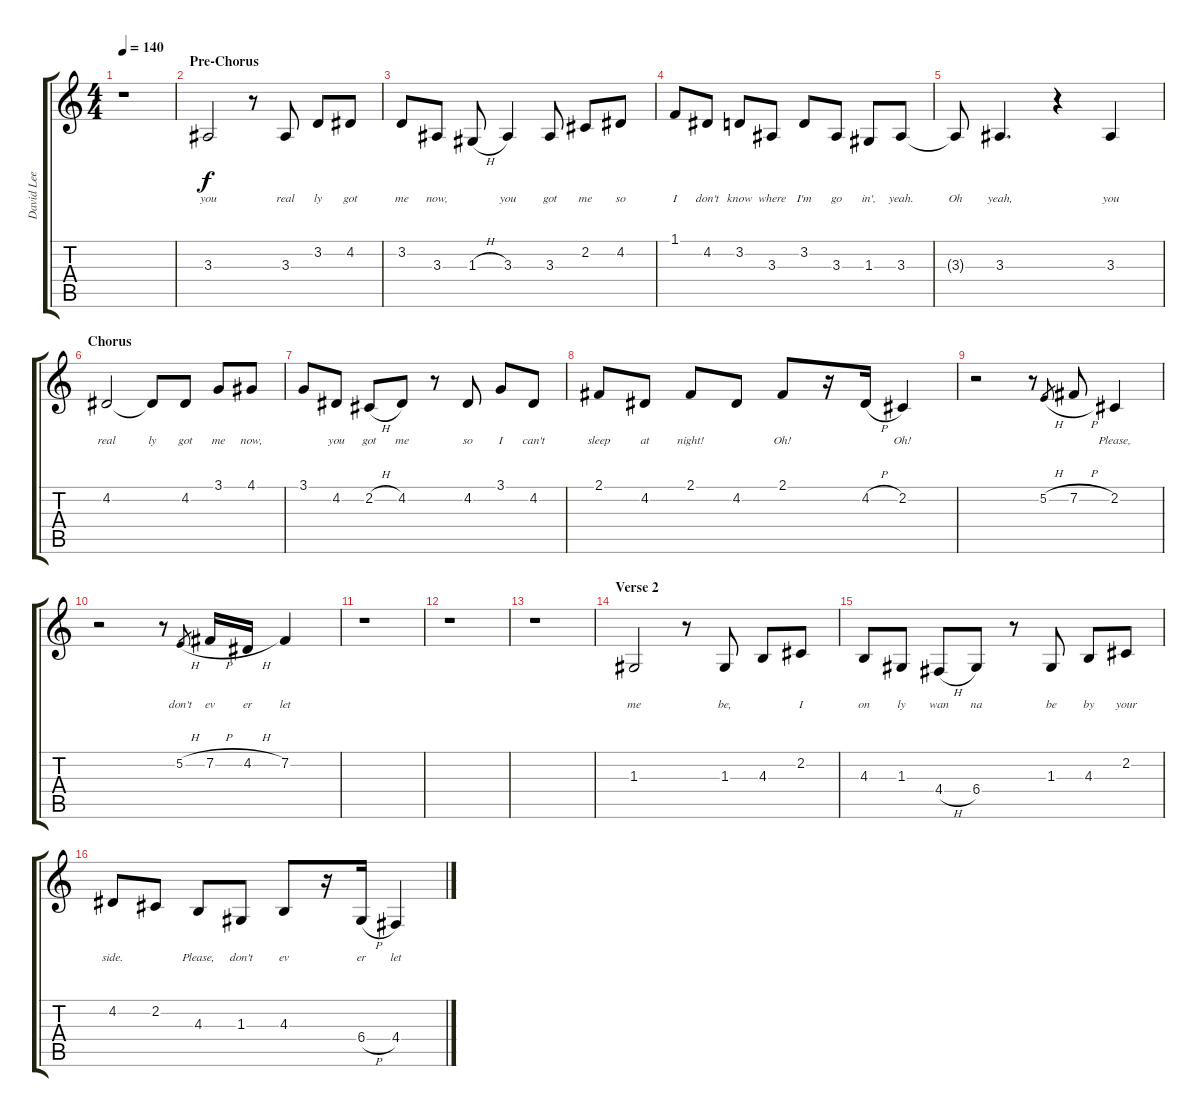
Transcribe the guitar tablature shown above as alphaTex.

\track ("David Lee Roth (Vocals)" "David Lee ") {instrument clarinet}
\staff {score tabs}
\tuning (E4 B3 G3 D3 A2 E2) {hide}
\ts (4 4)
\tempo 140
\clef g2
\ks c
r.1{dy f} |
\section ("" "Pre-Chorus")
3.3.2{lyrics (0 "you") lyrics (1 "") lyrics (2 "") lyrics (3 "") lyrics (4 "")} r.8 3.3.8{lyrics (0 "real") lyrics (1 "") lyrics (2 "") lyrics (3 "") lyrics (4 "")} 3.2.8{lyrics (0 "ly") lyrics (1 "") lyrics (2 "") lyrics (3 "") lyrics (4 "")} 4.2.8{lyrics (0 "got") lyrics (1 "") lyrics (2 "") lyrics (3 "") lyrics (4 "")} |
3.2.8{lyrics (0 "me") lyrics (1 "") lyrics (2 "") lyrics (3 "") lyrics (4 "")} 3.3.8{lyrics (0 "now,") lyrics (1 "") lyrics (2 "") lyrics (3 "") lyrics (4 "")} 1.3{h}.8{lyrics (0 "") lyrics (1 "") lyrics (2 "") lyrics (3 "") lyrics (4 "")} 3.3.4{lyrics (0 "you") lyrics (1 "") lyrics (2 "") lyrics (3 "") lyrics (4 "")} 3.3.8{lyrics (0 "got") lyrics (1 "") lyrics (2 "") lyrics (3 "") lyrics (4 "")} 2.2.8{lyrics (0 "me") lyrics (1 "") lyrics (2 "") lyrics (3 "") lyrics (4 "")} 4.2.8{lyrics (0 "so") lyrics (1 "") lyrics (2 "") lyrics (3 "") lyrics (4 "")} |
1.1.8{lyrics (0 "I") lyrics (1 "") lyrics (2 "") lyrics (3 "") lyrics (4 "")} 4.2.8{lyrics (0 "don't") lyrics (1 "") lyrics (2 "") lyrics (3 "") lyrics (4 "")} 3.2.8{lyrics (0 "know") lyrics (1 "") lyrics (2 "") lyrics (3 "") lyrics (4 "")} 3.3.8{lyrics (0 "where") lyrics (1 "") lyrics (2 "") lyrics (3 "") lyrics (4 "")} 3.2.8{lyrics (0 "I'm") lyrics (1 "") lyrics (2 "") lyrics (3 "") lyrics (4 "")} 3.3.8{lyrics (0 "go") lyrics (1 "") lyrics (2 "") lyrics (3 "") lyrics (4 "")} 1.3.8{lyrics (0 "in',") lyrics (1 "") lyrics (2 "") lyrics (3 "") lyrics (4 "")} 3.3.8{lyrics (0 "yeah.") lyrics (1 "") lyrics (2 "") lyrics (3 "") lyrics (4 "")} |
3.3{t}.8{lyrics (0 "Oh") lyrics (1 "") lyrics (2 "") lyrics (3 "") lyrics (4 "")} 3.3.4{d lyrics (0 "yeah,") lyrics (1 "") lyrics (2 "") lyrics (3 "") lyrics (4 "")} r.4 3.3.4{lyrics (0 "you") lyrics (1 "") lyrics (2 "") lyrics (3 "") lyrics (4 "")} |
\section ("" "Chorus")
4.2.2{lyrics (0 "real") lyrics (1 "") lyrics (2 "") lyrics (3 "") lyrics (4 "")} 4.2{t}.8{lyrics (0 "ly") lyrics (1 "") lyrics (2 "") lyrics (3 "") lyrics (4 "")} 4.2.8{lyrics (0 "got") lyrics (1 "") lyrics (2 "") lyrics (3 "") lyrics (4 "")} 3.1.8{lyrics (0 "me") lyrics (1 "") lyrics (2 "") lyrics (3 "") lyrics (4 "")} 4.1.8{lyrics (0 "now,") lyrics (1 "") lyrics (2 "") lyrics (3 "") lyrics (4 "")} |
3.1.8{lyrics (0 "") lyrics (1 "") lyrics (2 "") lyrics (3 "") lyrics (4 "")} 4.2.8{lyrics (0 "you") lyrics (1 "") lyrics (2 "") lyrics (3 "") lyrics (4 "")} 2.2{h}.8{lyrics (0 "got") lyrics (1 "") lyrics (2 "") lyrics (3 "") lyrics (4 "")} 4.2.8{lyrics (0 "me") lyrics (1 "") lyrics (2 "") lyrics (3 "") lyrics (4 "")} r.8 4.2.8{lyrics (0 "so") lyrics (1 "") lyrics (2 "") lyrics (3 "") lyrics (4 "")} 3.1.8{lyrics (0 "I") lyrics (1 "") lyrics (2 "") lyrics (3 "") lyrics (4 "")} 4.2.8{lyrics (0 "can't") lyrics (1 "") lyrics (2 "") lyrics (3 "") lyrics (4 "")} |
2.1.8{lyrics (0 "sleep") lyrics (1 "") lyrics (2 "") lyrics (3 "") lyrics (4 "")} 4.2.8{lyrics (0 "at") lyrics (1 "") lyrics (2 "") lyrics (3 "") lyrics (4 "")} 2.1.8{lyrics (0 "night!") lyrics (1 "") lyrics (2 "") lyrics (3 "") lyrics (4 "")} 4.2.8{lyrics (0 "") lyrics (1 "") lyrics (2 "") lyrics (3 "") lyrics (4 "")} 2.1.8{lyrics (0 "Oh!") lyrics (1 "") lyrics (2 "") lyrics (3 "") lyrics (4 "")} r.16 4.2{h}.16{lyrics (0 "") lyrics (1 "") lyrics (2 "") lyrics (3 "") lyrics (4 "")} 2.2.4{lyrics (0 "Oh!") lyrics (1 "") lyrics (2 "") lyrics (3 "") lyrics (4 "")} |
r.2 r.8 5.2{h}.8{lyrics (0 "") lyrics (1 "") lyrics (2 "") lyrics (3 "") lyrics (4 "") gr} 7.2{h}.8{lyrics (0 "") lyrics (1 "") lyrics (2 "") lyrics (3 "") lyrics (4 "")} 2.2.4{lyrics (0 "Please,") lyrics (1 "") lyrics (2 "") lyrics (3 "") lyrics (4 "")} |
r.2 r.8 5.2{h}.8{lyrics (0 "don't") lyrics (1 "") lyrics (2 "") lyrics (3 "") lyrics (4 "") gr} 7.2{h}.16{lyrics (0 "ev") lyrics (1 "") lyrics (2 "") lyrics (3 "") lyrics (4 "")} 4.2{h}.16{lyrics (0 "er") lyrics (1 "") lyrics (2 "") lyrics (3 "") lyrics (4 "")} 7.2.4{lyrics (0 "let") lyrics (1 "") lyrics (2 "") lyrics (3 "") lyrics (4 "")} |
r.1 |
r.1 |
r.1 |
\section ("" "Verse 2")
1.3.2{lyrics (0 "me") lyrics (1 "") lyrics (2 "") lyrics (3 "") lyrics (4 "")} r.8 1.3.8{lyrics (0 "be,") lyrics (1 "") lyrics (2 "") lyrics (3 "") lyrics (4 "")} 4.3.8{lyrics (0 "") lyrics (1 "") lyrics (2 "") lyrics (3 "") lyrics (4 "")} 2.2.8{lyrics (0 "I") lyrics (1 "") lyrics (2 "") lyrics (3 "") lyrics (4 "")} |
4.3.8{lyrics (0 "on") lyrics (1 "") lyrics (2 "") lyrics (3 "") lyrics (4 "")} 1.3.8{lyrics (0 "ly") lyrics (1 "") lyrics (2 "") lyrics (3 "") lyrics (4 "")} 4.4{h}.8{lyrics (0 "wan") lyrics (1 "") lyrics (2 "") lyrics (3 "") lyrics (4 "")} 6.4.8{lyrics (0 "na") lyrics (1 "") lyrics (2 "") lyrics (3 "") lyrics (4 "")} r.8 1.3.8{lyrics (0 "be") lyrics (1 "") lyrics (2 "") lyrics (3 "") lyrics (4 "")} 4.3.8{lyrics (0 "by") lyrics (1 "") lyrics (2 "") lyrics (3 "") lyrics (4 "")} 2.2.8{lyrics (0 "your") lyrics (1 "") lyrics (2 "") lyrics (3 "") lyrics (4 "")} |
4.2.8{lyrics (0 "side.") lyrics (1 "") lyrics (2 "") lyrics (3 "") lyrics (4 "")} 2.2.8{lyrics (0 "") lyrics (1 "") lyrics (2 "") lyrics (3 "") lyrics (4 "")} 4.3.8{lyrics (0 "Please,") lyrics (1 "") lyrics (2 "") lyrics (3 "") lyrics (4 "")} 1.3.8{lyrics (0 "don't") lyrics (1 "") lyrics (2 "") lyrics (3 "") lyrics (4 "")} 4.3.8{lyrics (0 "ev") lyrics (1 "") lyrics (2 "") lyrics (3 "") lyrics (4 "")} r.16 6.4{h}.16{lyrics (0 "er") lyrics (1 "") lyrics (2 "") lyrics (3 "") lyrics (4 "")} 4.4.4{lyrics (0 "let") lyrics (1 "") lyrics (2 "") lyrics (3 "") lyrics (4 "")}
